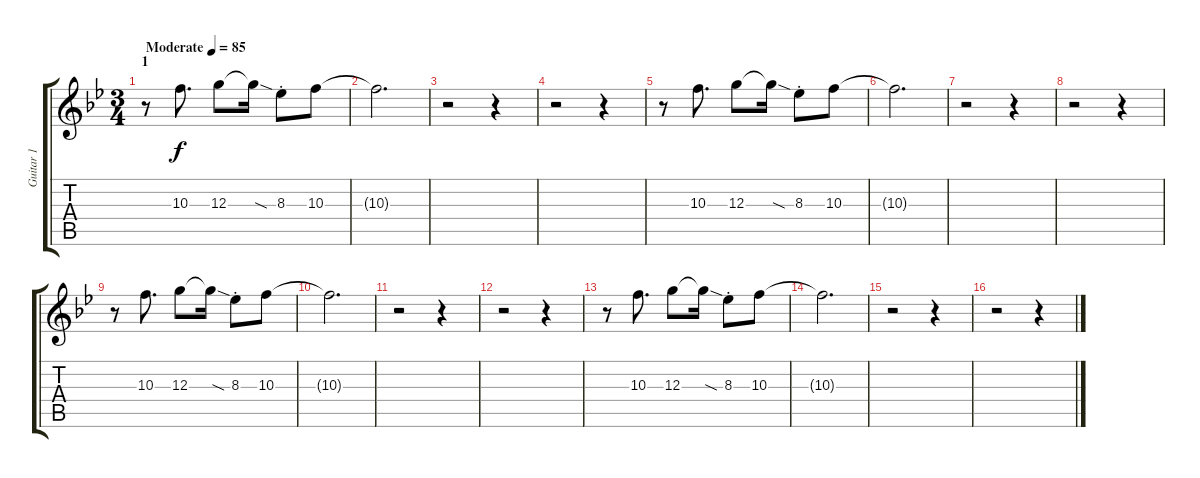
\track ("Guitar 1" "Guitar 1") {instrument electricguitarclean}
\staff {score tabs}
\tuning (E4 B3 G3 D3 A2 D2) {hide}
\ts (3 4)
\section ("" "1")
\tempo (85 "Moderate")
\clef g2
\ks bb
r.8{dy f instrument electricguitarclean} 10.3.8{d} 12.3.8 12.3{sod t}.16 8.3{st}.8 10.3.8 |
10.3{t}.2{d} |
r.2 r.4 |
r.2 r.4 |
r.8 10.3.8{d} 12.3.8 12.3{sod t}.16 8.3{st}.8 10.3.8 |
10.3{t}.2{d} |
r.2 r.4 |
r.2 r.4 |
r.8 10.3.8{d} 12.3.8 12.3{sod t}.16 8.3{st}.8 10.3.8 |
10.3{t}.2{d} |
r.2 r.4 |
r.2 r.4 |
r.8 10.3.8{d} 12.3.8 12.3{sod t}.16 8.3{st}.8 10.3.8 |
10.3{t}.2{d} |
r.2 r.4 |
r.2 r.4
